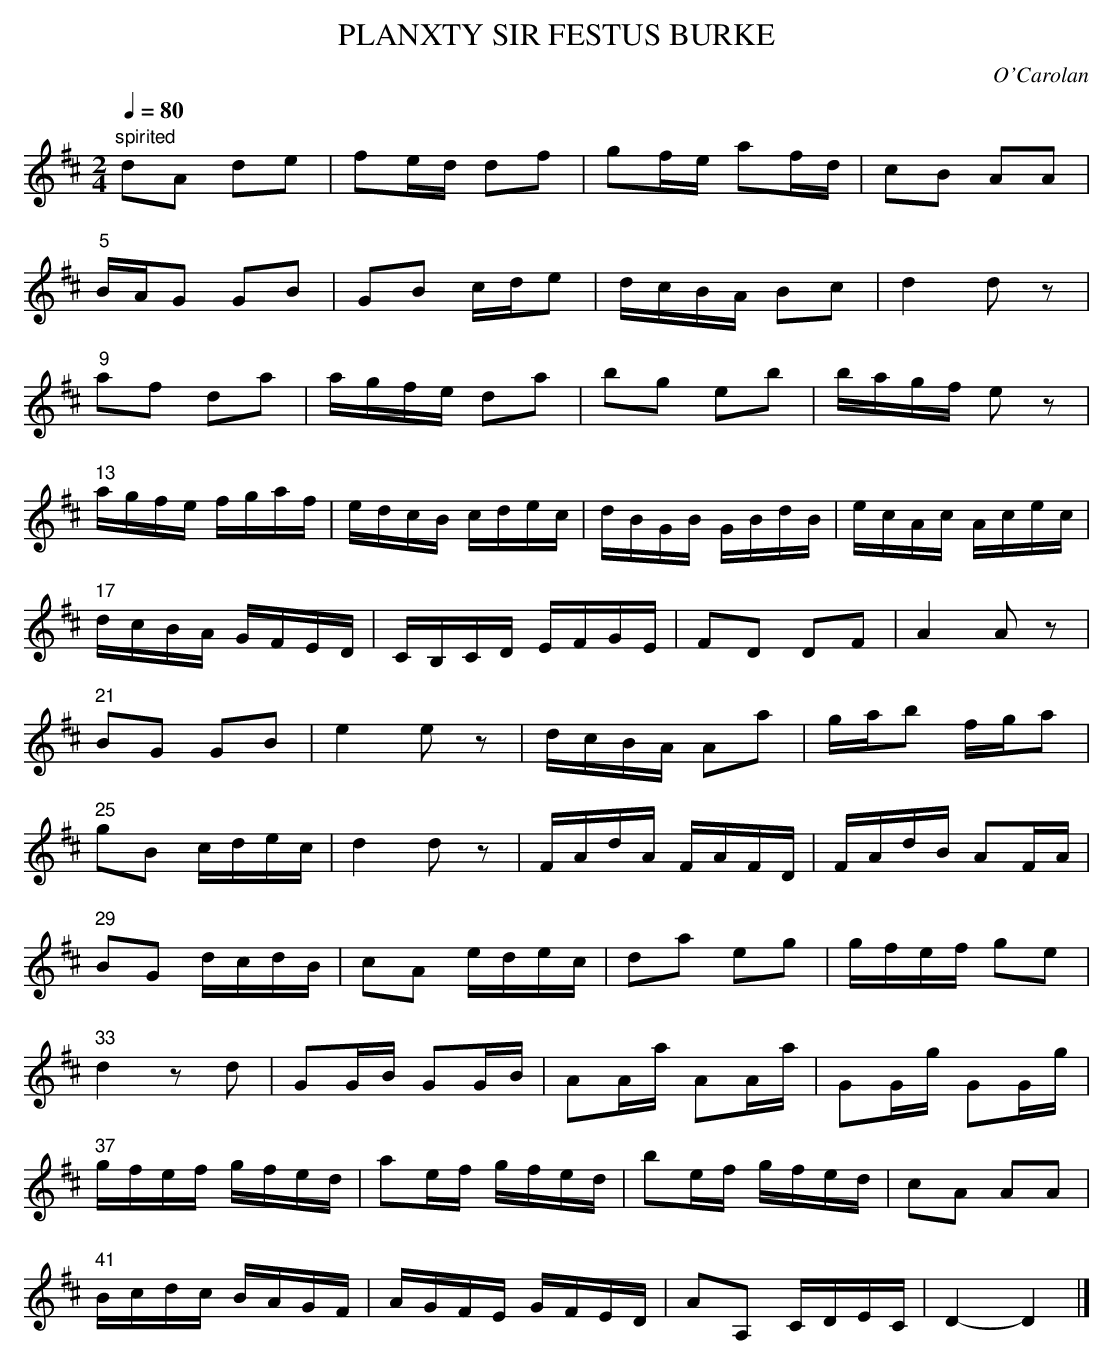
X:1
T:PLANXTY SIR FESTUS BURKE
C:O'Carolan
Q:1/4=80
M:2/4
L:1/16
K:D
"spirited"
d2A2 d2e2|f2ed d2f2|g2fe a2fd|c2B2 A2A2|
"5"BAG2 G2B2|G2B2 cde2|dcBA B2c2|d4d2 z2|
"9"a2f2 d2a2|agfe d2a2|b2g2 e2b2|bagf e2 z2|
"13"agfe fgaf|edcB cdec|dBGB GBdB|ecAc Acec|
"17"dcBA GFED|CB,CD EFGE|F2D2 D2F2|A4A2 z2|
"21"B2G2 G2B2|e4 e2 z2|dcBA A2a2|gab2 fga2|
"25"g2B2 cdec|d4d2 z2|FAdA FAFD|FAdB A2FA|
"29"B2G2 dcdB|c2A2 edec|d2a2 e2g2|gfef g2e2|
"33"d4z2d2|G2GB G2GB|A2Aa A2Aa|G2Gg G2Gg|
"37"gfef gfed|a2ef gfed|b2ef gfed|c2A2 A2A2|
"41"Bcdc BAGF|AGFE GFED|A2A,2 CDEC|D4-D4|]
